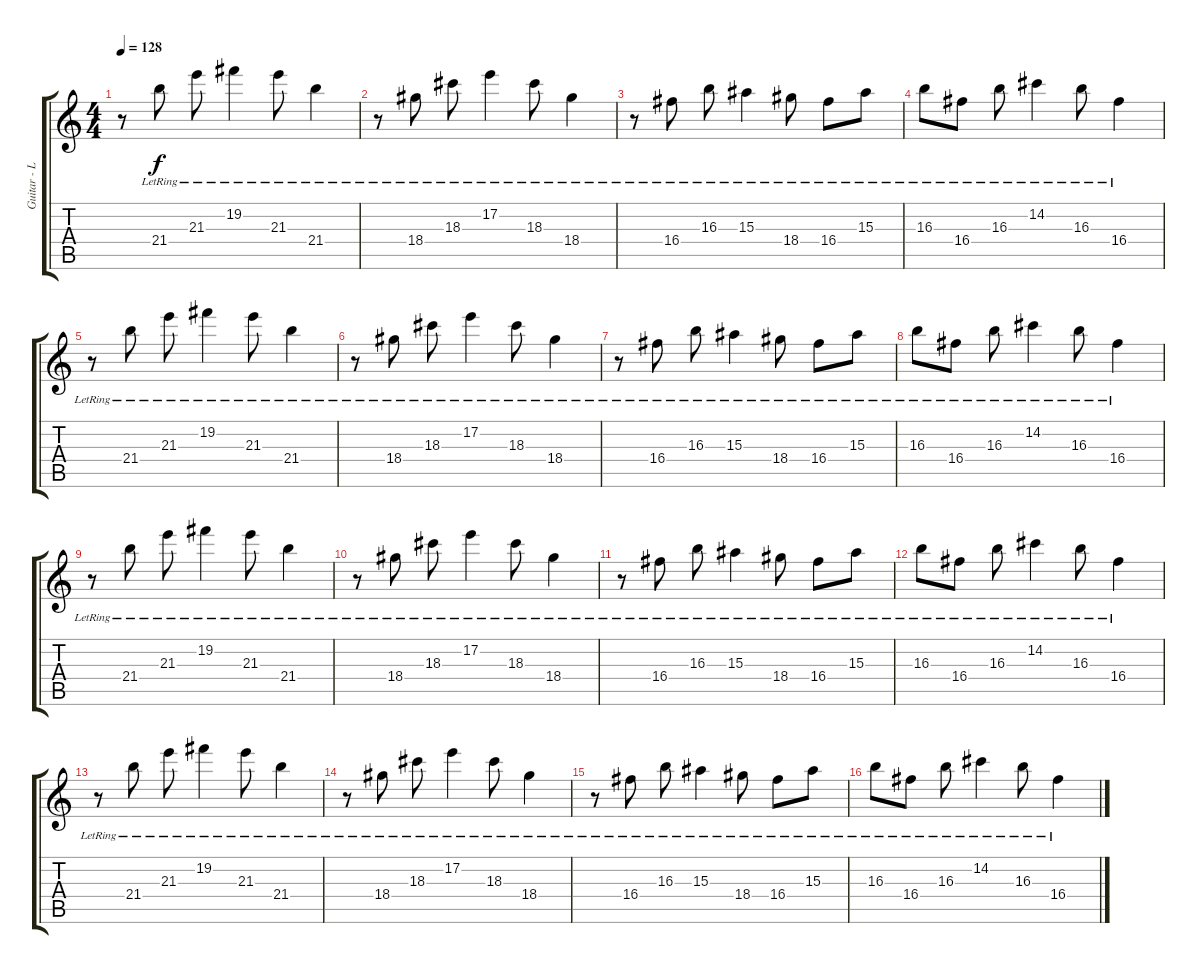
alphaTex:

\track ("Guitar - Lead" "Guitar - L") {instrument distortionguitar}
\staff {score tabs}
\tuning (E4 B3 G3 D3 A2 E2) {hide}
\ts (4 4)
\tempo 128
\clef g2
\ks c
r.8{dy f} 21.4{lr}.8 21.3{lr}.8 19.2{lr}.4 21.3{lr}.8 21.4{lr}.4 |
r.8 18.4{lr}.8 18.3{lr}.8 17.2{lr}.4 18.3{lr}.8 18.4{lr}.4 |
r.8{balance 2} 16.4{lr}.8 16.3{lr}.8 15.3{lr}.4 18.4{lr}.8 16.4{lr}.8 15.3{lr}.8 |
16.3{lr}.8 16.4{lr}.8{balance 14} 16.3{lr}.8 14.2{lr}.4 16.3{lr}.8 16.4{lr}.4 |
r.8 21.4{lr}.8 21.3{lr}.8 19.2{lr}.4 21.3{lr}.8 21.4{lr}.4 |
r.8 18.4{lr}.8 18.3{lr}.8 17.2{lr}.4 18.3{lr}.8 18.4{lr}.4 |
r.8{balance 2} 16.4{lr}.8 16.3{lr}.8 15.3{lr}.4 18.4{lr}.8 16.4{lr}.8 15.3{lr}.8 |
16.3{lr}.8 16.4{lr}.8{balance 14} 16.3{lr}.8 14.2{lr}.4 16.3{lr}.8 16.4{lr}.4 |
r.8 21.4{lr}.8 21.3{lr}.8 19.2{lr}.4 21.3{lr}.8 21.4{lr}.4 |
r.8 18.4{lr}.8 18.3{lr}.8 17.2{lr}.4 18.3{lr}.8 18.4{lr}.4 |
r.8{balance 2} 16.4{lr}.8 16.3{lr}.8 15.3{lr}.4 18.4{lr}.8 16.4{lr}.8 15.3{lr}.8 |
16.3{lr}.8 16.4{lr}.8{balance 14} 16.3{lr}.8 14.2{lr}.4 16.3{lr}.8 16.4{lr}.4 |
r.8 21.4{lr}.8 21.3{lr}.8 19.2{lr}.4 21.3{lr}.8 21.4{lr}.4 |
r.8 18.4{lr}.8 18.3{lr}.8 17.2{lr}.4 18.3{lr}.8 18.4{lr}.4 |
r.8{balance 2} 16.4{lr}.8 16.3{lr}.8 15.3{lr}.4 18.4{lr}.8 16.4{lr}.8 15.3{lr}.8 |
16.3{lr}.8 16.4{lr}.8{balance 14} 16.3{lr}.8 14.2{lr}.4 16.3{lr}.8 16.4{lr}.4
